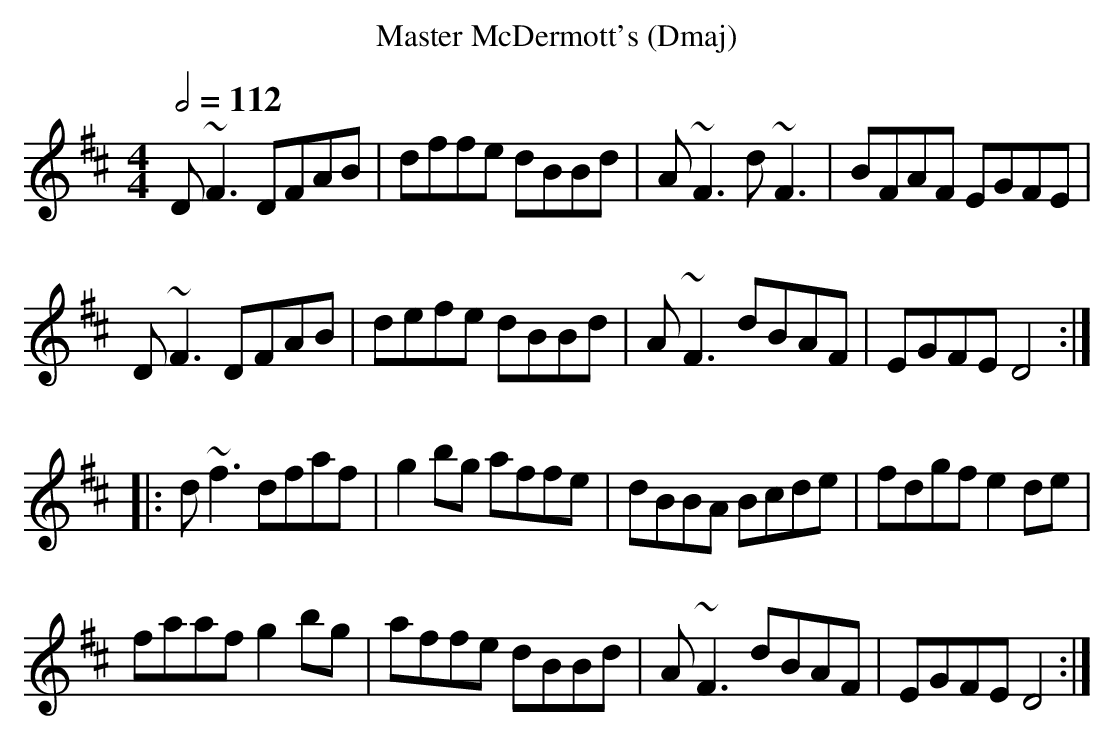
X:1
T:Master McDermott's (Dmaj)
Q:1/2=112
M:4/4
L:1/8
K:Dmaj
D~F3 DFAB|dffe dBBd|A~F3 d~F3|BFAF EGFE|
D~F3 DFAB|defe dBBd|A~F3 dBAF|EGFE D4:|
|:d~f3 dfaf|g2bg affe|dBBA Bcde|fdgf e2de|
faaf g2bg|affe dBBd|A~F3 dBAF|EGFE D4:|
